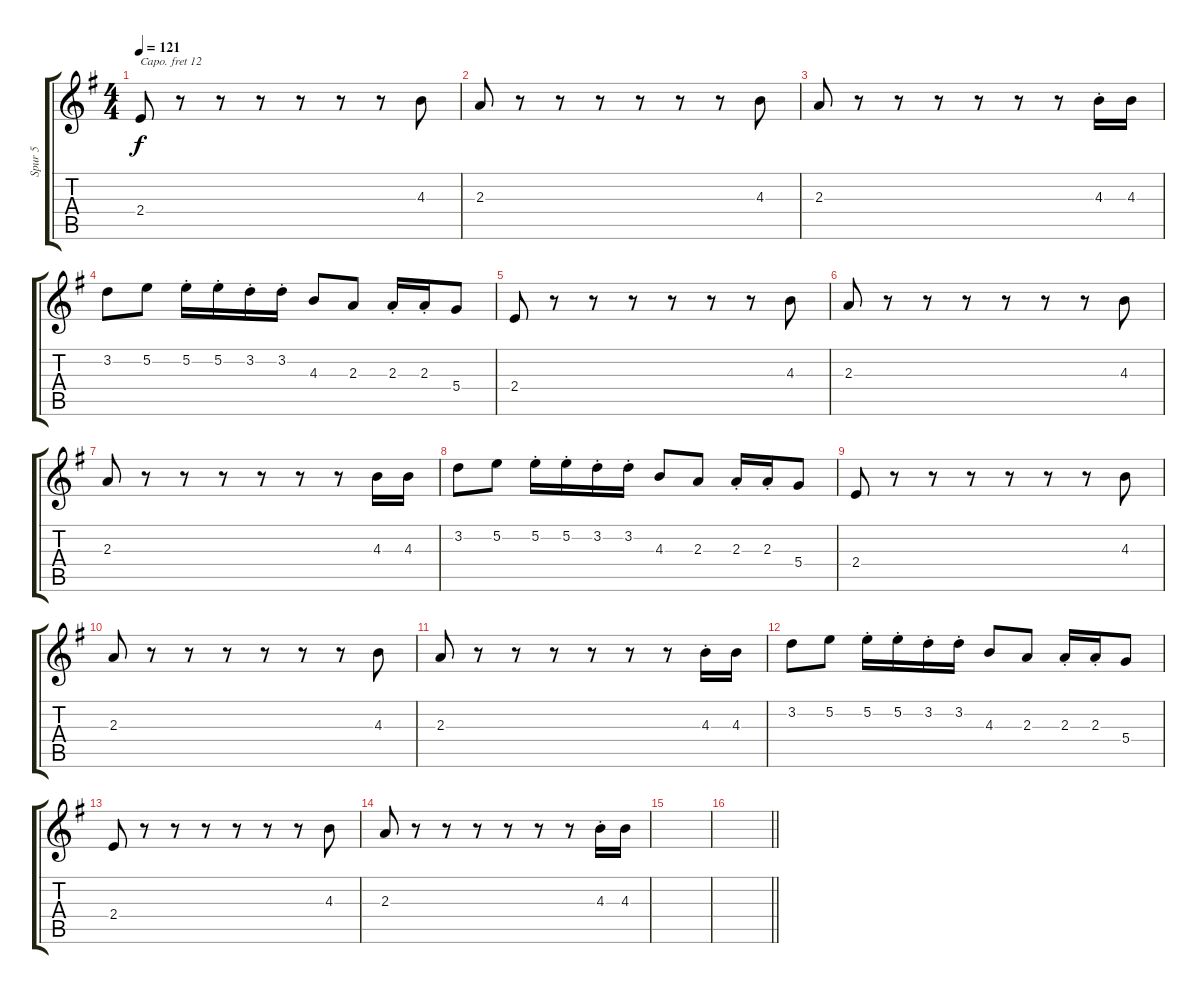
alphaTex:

\track ("Spur 5" "Spur 5") {instrument lead2sawtooth}
\staff {score tabs}
\capo 12
\tuning (E4 B3 G3 D3 A2 E2) {hide}
\ts (4 4)
\tempo 121
\clef g2
\ks g
2.4.8{dy f} r.8 r.8 r.8 r.8 r.8 r.8 4.3.8 |
2.3.8 r.8 r.8 r.8 r.8 r.8 r.8 4.3.8 |
2.3.8 r.8 r.8 r.8 r.8 r.8 r.8 4.3{st}.16 4.3.16 |
3.2.8 5.2.8 5.2{st}.16 5.2{st}.16 3.2{st}.16 3.2{st}.16 4.3.8 2.3.8 2.3{st}.16 2.3{st}.16 5.4.8 |
2.4.8 r.8 r.8 r.8 r.8 r.8 r.8 4.3.8 |
2.3.8 r.8 r.8 r.8 r.8 r.8 r.8 4.3.8 |
2.3.8 r.8 r.8 r.8 r.8 r.8 r.8 4.3.16 4.3.16 |
3.2.8 5.2.8 5.2{st}.16 5.2{st}.16 3.2{st}.16 3.2{st}.16 4.3.8 2.3.8 2.3{st}.16 2.3{st}.16 5.4.8 |
2.4.8 r.8 r.8 r.8 r.8 r.8 r.8 4.3.8 |
2.3.8 r.8 r.8 r.8 r.8 r.8 r.8 4.3.8 |
2.3.8 r.8 r.8 r.8 r.8 r.8 r.8 4.3{st}.16 4.3.16 |
3.2.8 5.2.8 5.2{st}.16 5.2{st}.16 3.2{st}.16 3.2{st}.16 4.3.8 2.3.8 2.3{st}.16 2.3{st}.16 5.4.8 |
2.4.8 r.8 r.8 r.8 r.8 r.8 r.8 4.3.8 |
2.3.8 r.8 r.8 r.8 r.8 r.8 r.8 4.3{st}.16 4.3.16 |
|
\barLineRight lightlight
